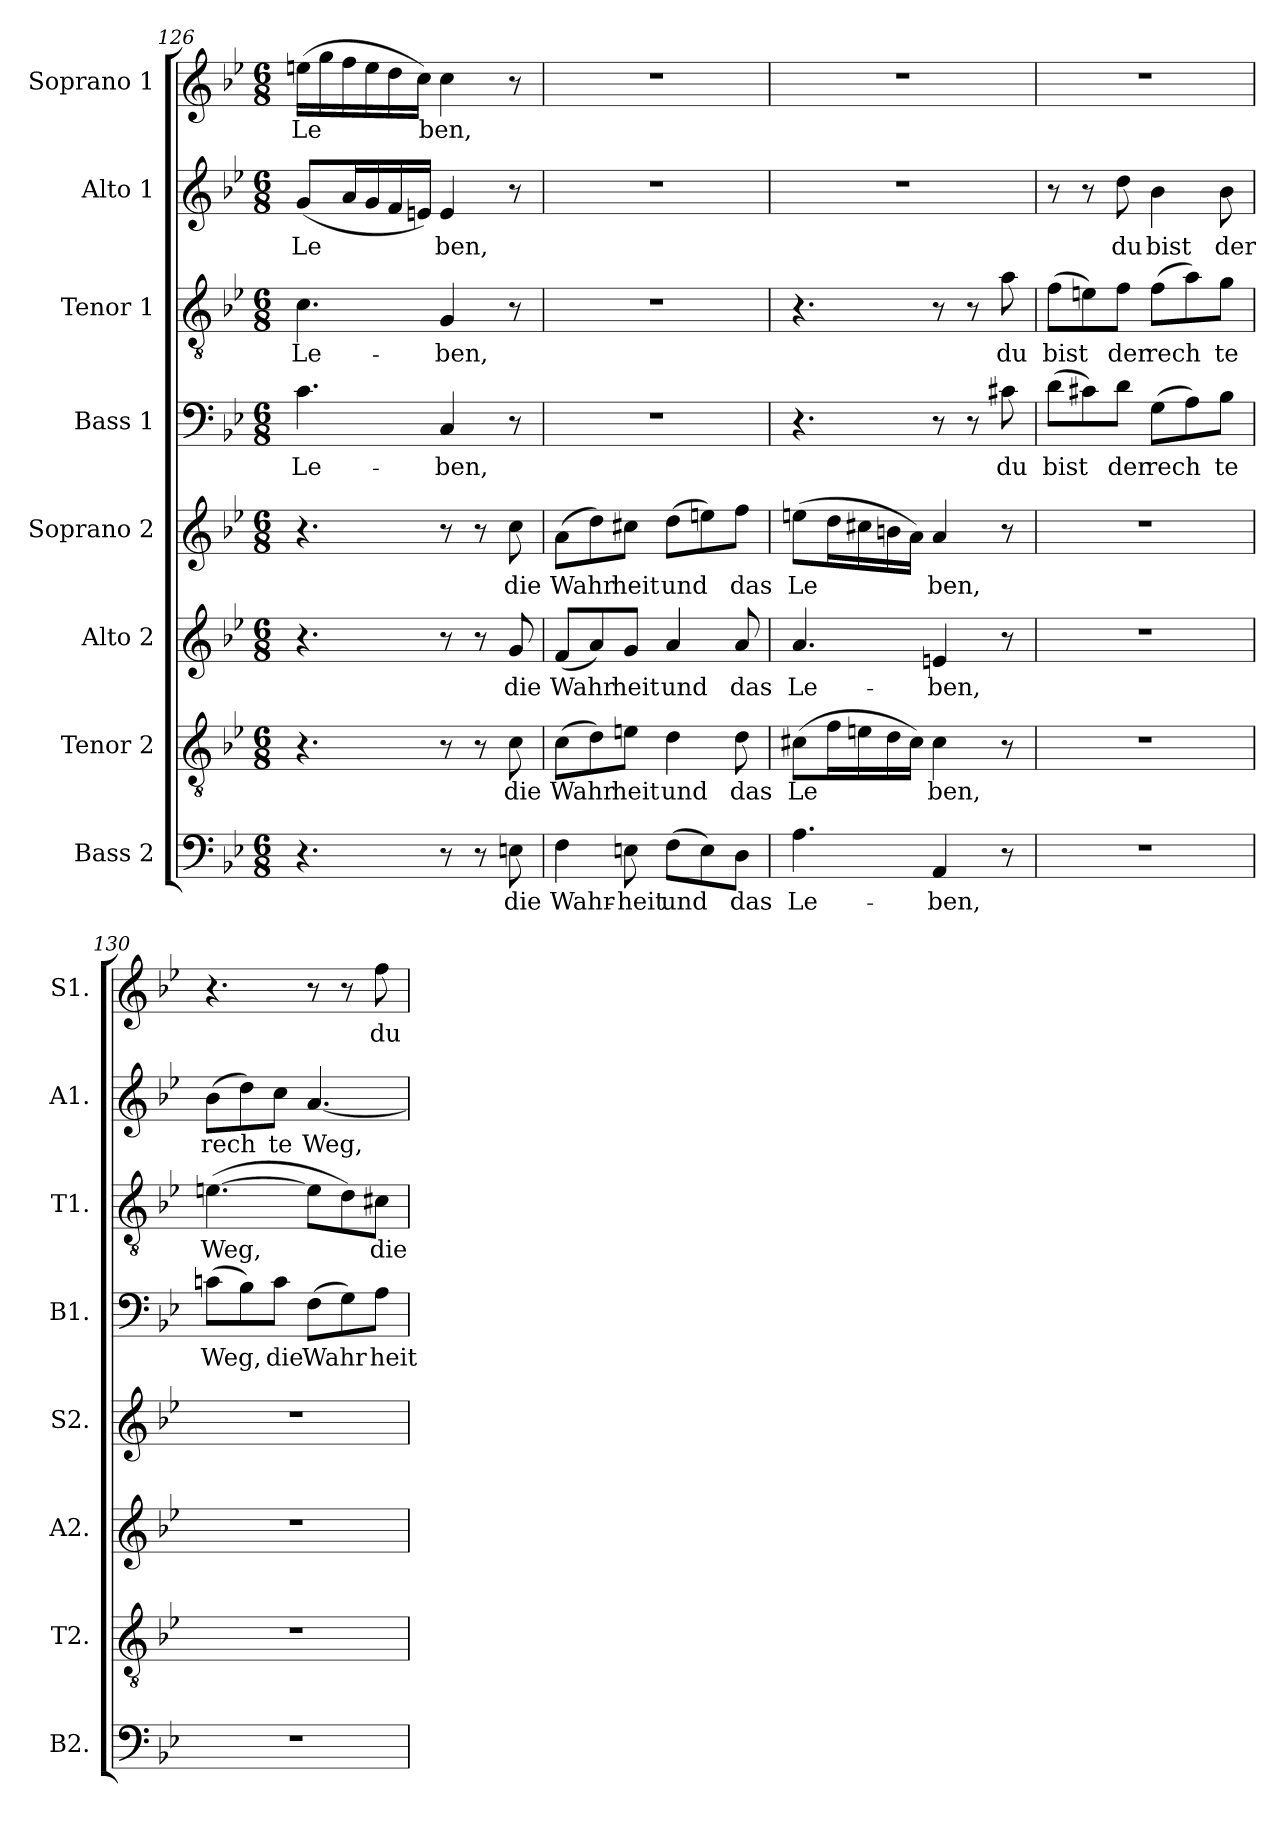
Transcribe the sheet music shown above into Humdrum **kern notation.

**kern	**text	**kern	**text	**kern	**text	**kern	**text	**kern	**text	**kern	**text	**kern	**text	**kern	**text
*part8	*part8	*part7	*part7	*part6	*part6	*part5	*part5	*part4	*part4	*part3	*part3	*part2	*part2	*part1	*part1
*staff8	*staff8	*staff7	*staff7	*staff6	*staff6	*staff5	*staff5	*staff4	*staff4	*staff3	*staff3	*staff2	*staff2	*staff1	*staff1
*I"Bass 2	*	*I"Tenor 2	*	*I"Alto 2	*	*I"Soprano 2	*	*I"Bass 1	*	*I"Tenor 1	*	*I"Alto 1	*	*I"Soprano 1	*
*I'B2.	*	*I'T2.	*	*I'A2.	*	*I'S2.	*	*I'B1.	*	*I'T1.	*	*I'A1.	*	*I'S1.	*
*clefF4	*	*clefGv2	*	*clefG2	*	*clefG2	*	*clefF4	*	*clefGv2	*	*clefG2	*	*clefG2	*
*k[b-e-]	*	*k[b-e-]	*	*k[b-e-]	*	*k[b-e-]	*	*k[b-e-]	*	*k[b-e-]	*	*k[b-e-]	*	*k[b-e-]	*
*B-:	*	*B-:	*	*B-:	*	*B-:	*	*B-:	*	*B-:	*	*B-:	*	*B-:	*
*M6/8	*	*M6/8	*	*M6/8	*	*M6/8	*	*M6/8	*	*M6/8	*	*M6/8	*	*M6/8	*
=126	=126	=126	=126	=126	=126	=126	=126	=126	=126	=126	=126	=126	=126	=126	=126
4.r	.	4.r	.	4.r	.	4.r	.	4.c\	Le-	4.c\	Le-	(8g/L	Le	(16een\LL	Le
.	.	.	.	.	.	.	.	.	.	.	.	.	.	16gg\	.
.	.	.	.	.	.	.	.	.	.	.	.	16a/L	.	16ff\	.
.	.	.	.	.	.	.	.	.	.	.	.	16g/	.	16ee\	.
.	.	.	.	.	.	.	.	.	.	.	.	16f/	.	16dd\	.
.	.	.	.	.	.	.	.	.	.	.	.	16en/JJ)	.	16cc\JJ)	.
8r	.	8r	.	8r	.	8r	.	4C/	-ben,	4G/	-ben,	4e/	ben,	4cc\	ben,
8r	.	8r	.	8r	.	8r	.	.	.	.	.	.	.	.	.
8En\	die	8c\	die	8g/	die	8cc\	die	8r	.	8r	.	8r	.	8r	.
=127	=127	=127	=127	=127	=127	=127	=127	=127	=127	=127	=127	=127	=127	=127	=127
4F\	Wahr-	(8c\L	Wahr	(8f/L	Wahr	(8a\L	Wahr	2.r	.	2.r	.	2.r	.	2.r	.
.	.	8d\)	.	8a/)	.	8dd\)	.	.	.	.	.	.	.	.	.
8En\	-heit	8en\J	heit	8g/J	heit	8cc#X\J	heit	.	.	.	.	.	.	.	.
(8F\L	und	4d\	und	4a/	und	(8dd\L	und	.	.	.	.	.	.	.	.
8E\)	.	.	.	.	.	8een\)	.	.	.	.	.	.	.	.	.
8D\J	das	8d\	das	8a/	das	8ff\J	das	.	.	.	.	.	.	.	.
!!LO:PB:g=z
=128	=128	=128	=128	=128	=128	=128	=128	=128	=128	=128	=128	=128	=128	=128	=128
4.A\	Le-	(8c#X\L	Le	4.a/	Le-	(8een\L	Le	4.r	.	4.r	.	2.r	.	2.r	.
.	.	16f\L	.	.	.	16dd\L	.	.	.	.	.	.	.	.	.
.	.	16en\	.	.	.	16cc#X\	.	.	.	.	.	.	.	.	.
.	.	16d\	.	.	.	16bn\	.	.	.	.	.	.	.	.	.
.	.	16c#\JJ)	.	.	.	16a\JJ)	.	.	.	.	.	.	.	.	.
4AA/	-ben,	4c#\	ben,	4en/	-ben,	4a/	ben,	8r	.	8r	.	.	.	.	.
.	.	.	.	.	.	.	.	8r	.	8r	.	.	.	.	.
8r	.	8r	.	8r	.	8r	.	8c#X\	du	8a\	du	.	.	.	.
=129	=129	=129	=129	=129	=129	=129	=129	=129	=129	=129	=129	=129	=129	=129	=129
2.r	.	2.r	.	2.r	.	2.r	.	(8d\L	bist	(8f\L	bist	8r	.	2.r	.
.	.	.	.	.	.	.	.	8c#X\)	.	8en\)	.	8r	.	.	.
.	.	.	.	.	.	.	.	8d\J	der	8f\J	der	8dd\	du	.	.
.	.	.	.	.	.	.	.	(8G\L	rech	(8f\L	rech	4b-\	bist	.	.
.	.	.	.	.	.	.	.	8A\)	.	8a\)	.	.	.	.	.
.	.	.	.	.	.	.	.	8B-\J	te	8g\J	te	8b-\	der	.	.
=130	=130	=130	=130	=130	=130	=130	=130	=130	=130	=130	=130	=130	=130	=130	=130
2.r	.	2.r	.	2.r	.	2.r	.	(8cni\L	Weg,	([4.en\	Weg,	(8b-\L	rech	4.r	.
.	.	.	.	.	.	.	.	8B-\)	.	.	.	8dd\)	.	.	.
.	.	.	.	.	.	.	.	8c\J	die	.	.	8cc\J	te	.	.
.	.	.	.	.	.	.	.	(8F\L	Wahr	8e\L]	.	[4.a/	Weg,	8r	.
.	.	.	.	.	.	.	.	8G\)	.	8d\)	.	.	.	8r	.
.	.	.	.	.	.	.	.	8A\J	heit	8c#X\J	die	.	.	8ff\	du
=	=	=	=	=	=	=	=	=	=	=	=	=	=	=	=
*-	*-	*-	*-	*-	*-	*-	*-	*-	*-	*-	*-	*-	*-	*-	*-
